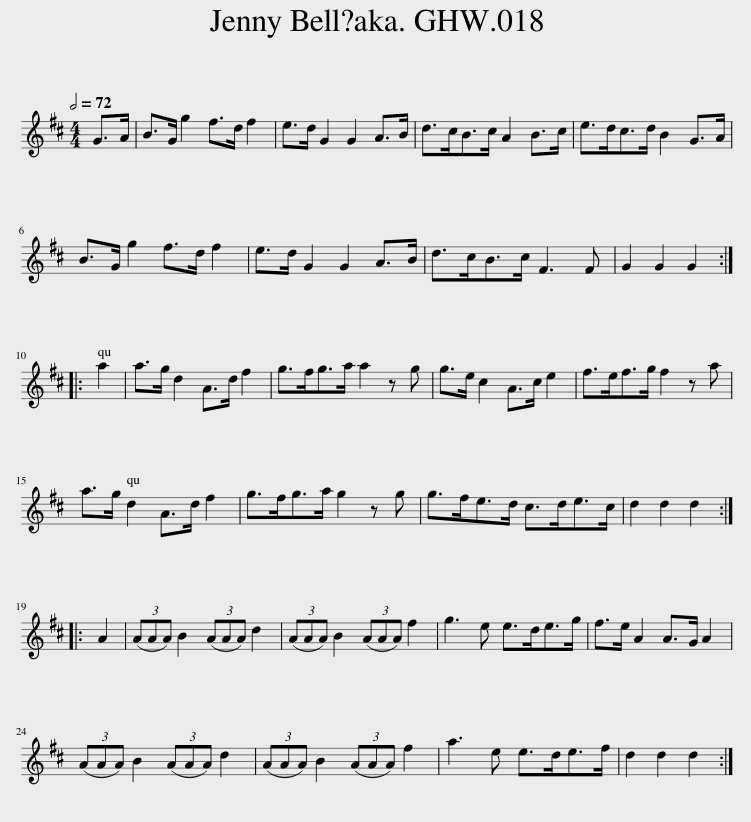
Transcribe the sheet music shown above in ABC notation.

X:1
L:1/8
Q:1/2=72
M:4/4
I:linebreak $
K:D
V:1 treble
V:1
 G>A | B>G g2 f>d f2 | e>d G2 G2 A>B | d>cB>c A2 B>c | e>dc>d B2 G>A |$ %5
 B>G g2 f>d f2 | e>d G2 G2 A>B | d>cB>c F3 F | G2 G2 G2 ::$ a2 | %10
 a>g d2 A>d f2 | g>fg>a a2 z g | g>e c2 A>c e2 | f>ef>g f2 z a |$ a>g d2 A>d f2 | %15
 g>fg>a g2 z g | g>fe>d c>de>c | d2 d2 d2 ::$ A2 | (3(AAA) B2 (3(AAA) d2 | %20
 (3(AAA) B2 (3(AAA) f2 | g3 e e>de>g | f>e A2 A>G A2 |$ (3(AAA) B2 (3(AAA) d2 | (3(AAA) B2 (3(AAA) f2 | %25
 a3 e e>de>f | d2 d2 d2 :| %27
